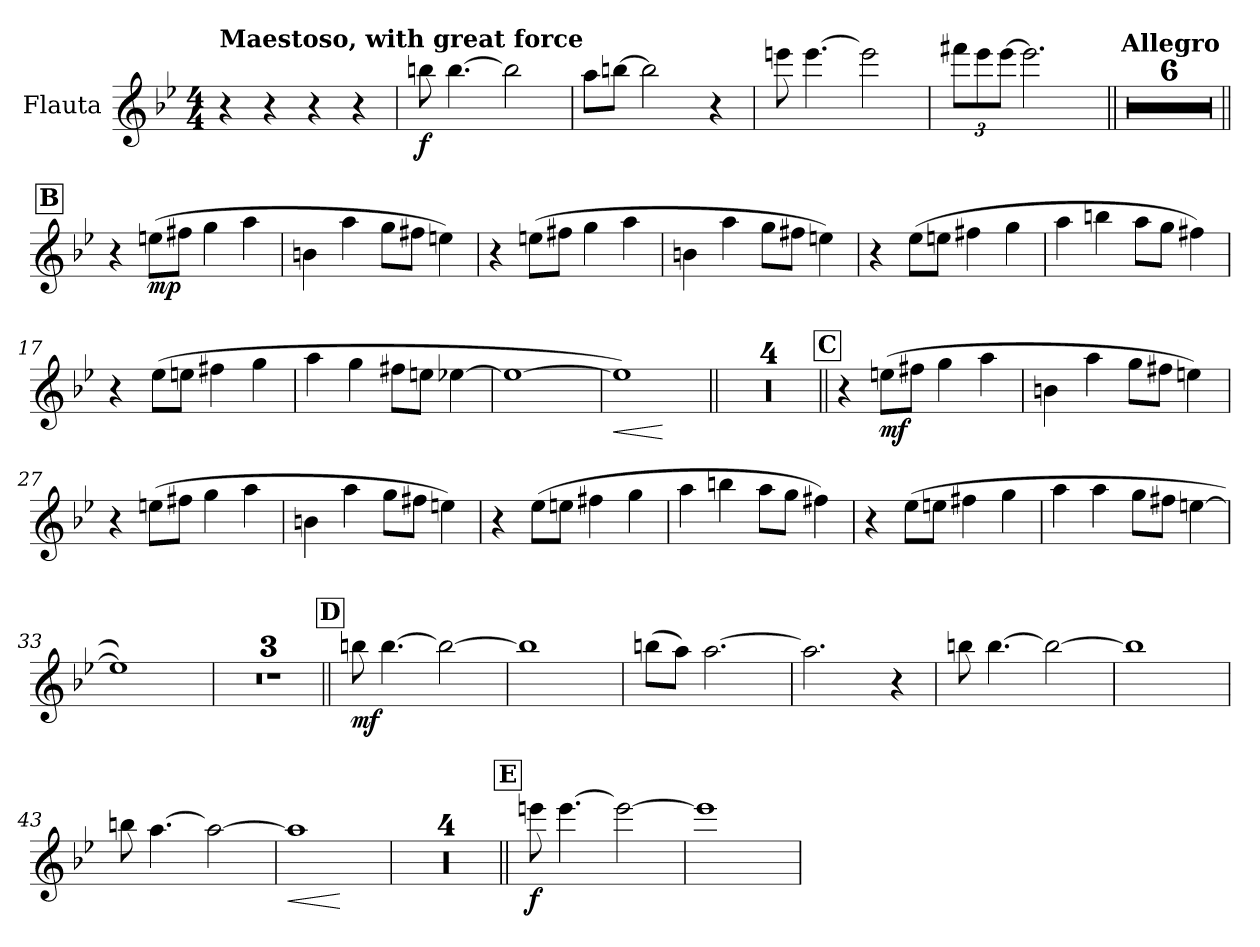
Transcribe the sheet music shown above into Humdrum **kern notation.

**kern	**dynam
*part1	*part1
*staff1	*staff1
*I"Flauta	*
*I'Fl.	*
*clefG2	*
*k[b-e-]	*
*M4/4	*
*MM44	*
=	=
!LO:TX:a:B:t=Maestoso, with great force	!
4r	.
4r	.
4r	.
4r	.
=1	=1
!	!LO:DY:b
8bbn\	f
[4.bb\	.
2bb\]	.
=2	=2
8aa\L	.
[8bbn\J	.
2bb\]	.
4r	.
=3	=3
8eeen\	.
[4.eee\	.
2eee\]	.
=4	=4
*Xbrackettup	*
12fff#X\L	.
12eee-\	.
[12eee-\J	.
2.eee-\]	.
=5||	=5||
!!LO:REH:place=s1:B:fs=14:t=A
*MM152	*
!LO:TX:a:B:t=Allegro	!
1r	.
=6	=6
1r	.
=7	=7
1r	.
=8	=8
1r	.
=9	=9
1r	.
=10	=10
1r	.
!!LO:REH:place=s1:a:B:fs=14:t=B
=11||	=11||
4r	.
!	!LO:DY:b
(8een\L	mp
8ff#X\J	.
4gg\	.
4aa\	.
!!LO:LB:g=z
=12	=12
4bn\	.
4aa\	.
8gg\L	.
8ff#X\J	.
4een\)	.
=13	=13
4r	.
(8een\L	.
8ff#X\J	.
4gg\	.
4aa\	.
=14	=14
4bn\	.
4aa\	.
8gg\L	.
8ff#X\J	.
4een\)	.
=15	=15
4r	.
(8ee-\L	.
8een\J	.
4ff#X\	.
4gg\	.
=16	=16
4aa\	.
4bbn\	.
8aa\L	.
8gg\J	.
4ff#X\)	.
=17	=17
4r	.
(8ee-\L	.
8een\J	.
4ff#X\	.
4gg\	.
!!LO:LB:g=z
=18	=18
4aa\	.
4gg\	.
8ff#X\L	.
8een\J	.
[4ee-X\	.
=19	=19
1ee-_	.
=20	=20
!	!LO:HP:b
1ee-])	<
.	[
=21||	=21||
1r	.
=22	=22
1r	.
=23	=23
1r	.
=24	=24
1r	.
!!LO:REH:place=s1:a:B:fs=14:t=C
=25||	=25||
4r	.
!	!LO:DY:b
(8een\L	mf
8ff#X\J	.
4gg\	.
4aa\	.
=26	=26
4bn\	.
4aa\	.
8gg\L	.
8ff#X\J	.
4een\)	.
=27	=27
4r	.
(8een\L	.
8ff#X\J	.
4gg\	.
4aa\	.
=28	=28
4bn\	.
4aa\	.
8gg\L	.
8ff#X\J	.
4een\)	.
!!LO:LB:g=z
=29	=29
4r	.
(8ee-\L	.
8een\J	.
4ff#X\	.
4gg\	.
=30	=30
4aa\	.
4bbn\	.
8aa\L	.
8gg\J	.
4ff#X\)	.
=31	=31
4r	.
(8ee-\L	.
8een\J	.
4ff#X\	.
4gg\	.
=32	=32
4aa\	.
4aa\	.
8gg\L	.
8ff#X\J	.
[4een\	.
=33	=33
1ee])	.
=34	=34
1r	.
=35	=35
1r	.
=36	=36
1r	.
!!LO:REH:place=s1:a:B:fs=14:t=D
=37||	=37||
!	!LO:DY:b
8bbn\	mf
[4.bb\	.
2bb\_	.
=38	=38
1bb]	.
!!LO:LB:g=z
=39	=39
(8bbn\L	.
8aa\J)	.
[2.aa\	.
=40	=40
2.aa\]	.
4r	.
=41	=41
8bbn\	.
[4.bb\	.
2bb\_	.
=42	=42
1bb]	.
=43	=43
8bbn\	.
[4.aa\	.
2aa\_	.
=44	=44
!	!LO:HP:b
1aa]	<
.	[
=45	=45
1r	.
=46	=46
1r	.
=47	=47
1r	.
=48	=48
1r	.
!!LO:REH:place=s1:a:B:fs=14:t=E
=49||	=49||
!	!LO:DY:b
8eeen\	f
[4.eee\	.
2eee\_	.
=50	=50
1eee]	.
=	=
*-	*-
